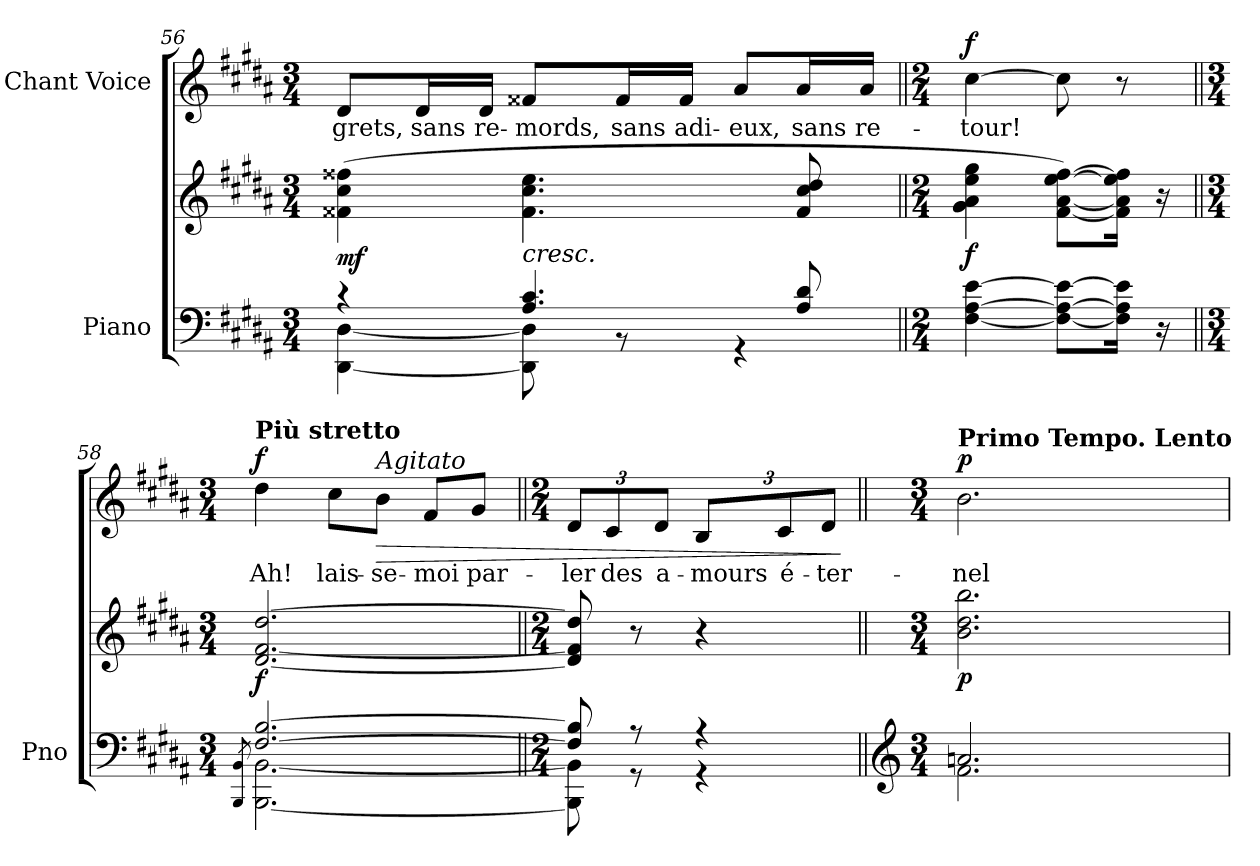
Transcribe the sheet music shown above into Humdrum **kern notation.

**kern	**kern	**dynam	**kern	**text	**dynam
*part2	*part2	*part2	*part1	*part1	*part1
*staff3	*staff2	*staff2/3	*staff1	*staff1	*staff1
*I"Piano	*	*	*I"Chant Voice	*	*
*I'Pno	*	*	*	*	*
*clefF4	*clefG2	*	*clefG2	*	*
*k[f#c#g#d#a#]	*k[f#c#g#d#a#]	*	*k[f#c#g#d#a#]	*	*
*M3/4	*M3/4	*	*M3/4	*	*
=56	=56	=56	=56	=56	=56
*^	*	*	*	*	*
!	!	!	!LO:DY:b	!	!	!
4r	[4DD#\ [4D#\	(4f##X\ 4cc#\ 4ff##X\	mf	8d#/L	-grets,	.
.	.	.	.	16d#/L	sans	.
.	.	.	.	16d#/JJ	re-	.
!	!	!LO:TX:b:i:t=cresc.	!	!	!	!
4.A#/ 4.c#/	8DD#\] 8D#\]	4.f##\ 4.cc#\ 4.ee\	.	8f##X/L	-mords,	.
.	8r	.	.	16f##/L	sans	.
.	.	.	.	16f##/JJ	adi-	.
.	4r	.	.	8a#/L	-eux,	.
8A#/ 8d#/	.	8f##/ 8cc#/ 8dd#/	.	16a#/L	sans	.
.	.	.	.	16a#/JJ	re-	.
*v	*v	*	*	*	*	*
=57||	=57||	=57||	=57||	=57||	=57||
*M2/4	*M2/4	*	*M2/4	*	*
!	!	!LO:DY:b	!	!	!LO:DY:a
[4F#\ [4A#\ [4e\	4g#\ 4a#\ 4ee\ 4gg#\	f	[4cc#\	-tour!	f
8F#\_ 8A#\_ 8e\_L	[8f#\ [8a#\ [8ee\ [8ff#\L)	.	8cc#\]	.	.
16F#\] 16A#\] 16e\]Jk	16f#\] 16a#\] 16ee\] 16ff#\]Jk	.	8r	.	.
16r	16r	.	.	.	.
=58||	=58||	=58||	=58||	=58||	=58||
*M3/4	*M3/4	*	*M3/4	*	*
*^	*	*	*	*	*
.	8qBBB/ 8qBB/	.	.	.	.	.
!	!	!	!	!LO:TX:a:B:t=Più stretto	!	!
!	!	!	!LO:DY:b	!	!	!LO:DY:a
[2.F#/ [2.B/	[2.BBB\ [2.BB\	[2.d#/ [2.f#/ [2.dd#/	f	4dd#\	Ah!	f
.	.	.	.	8cc#\L	lais-	.
!	!	!	!	!LO:TX:i:t=Agitato	!	!
!	!	!	!	!	!	!LO:HP:b
.	.	.	.	8b\J	-se-	>
.	.	.	.	8f#/L	-moi	.
.	.	.	.	8g#/J	par-	.
=59||	=59||	=59||	=59||	=59||	=59||	=59||
*M2/4	*	*M2/4	*	*M2/4	*	*
8F#/] 8B/]	8BBB\] 8BB\]	8d#/] 8f#/] 8dd#/]	.	12d#/L	-ler	.
.	.	.	.	12c#/	des	.
8r	8r	8r	.	.	.	.
.	.	.	.	12d#/J	a-	.
4r	4r	4r	.	12B/L	-mours	.
.	.	.	.	12c#/	é-	.
.	.	.	.	12d#/J	-ter-	.
*v	*v	*	*	*	*	*
.	.	.	.	.	]
=60||	=60||	=60||	=60||	=60||	=60||
*clefG2	*	*	*	*	*
*M3/4	*M3/4	*	*M3/4	*	*
*^	*	*	*	*	*
!	!	!	!	!LO:TX:a:B:t=Primo Tempo. Lento	!	!
!	!	!	!LO:DY:b	!	!	!LO:DY:a
2.an/	2.f#\	2.b\ 2.dd#\ 2.bb\	p	2.b\	-nel-	p
*v	*v	*	*	*	*	*
=	=	=	=	=	=
*-	*-	*-	*-	*-	*-
